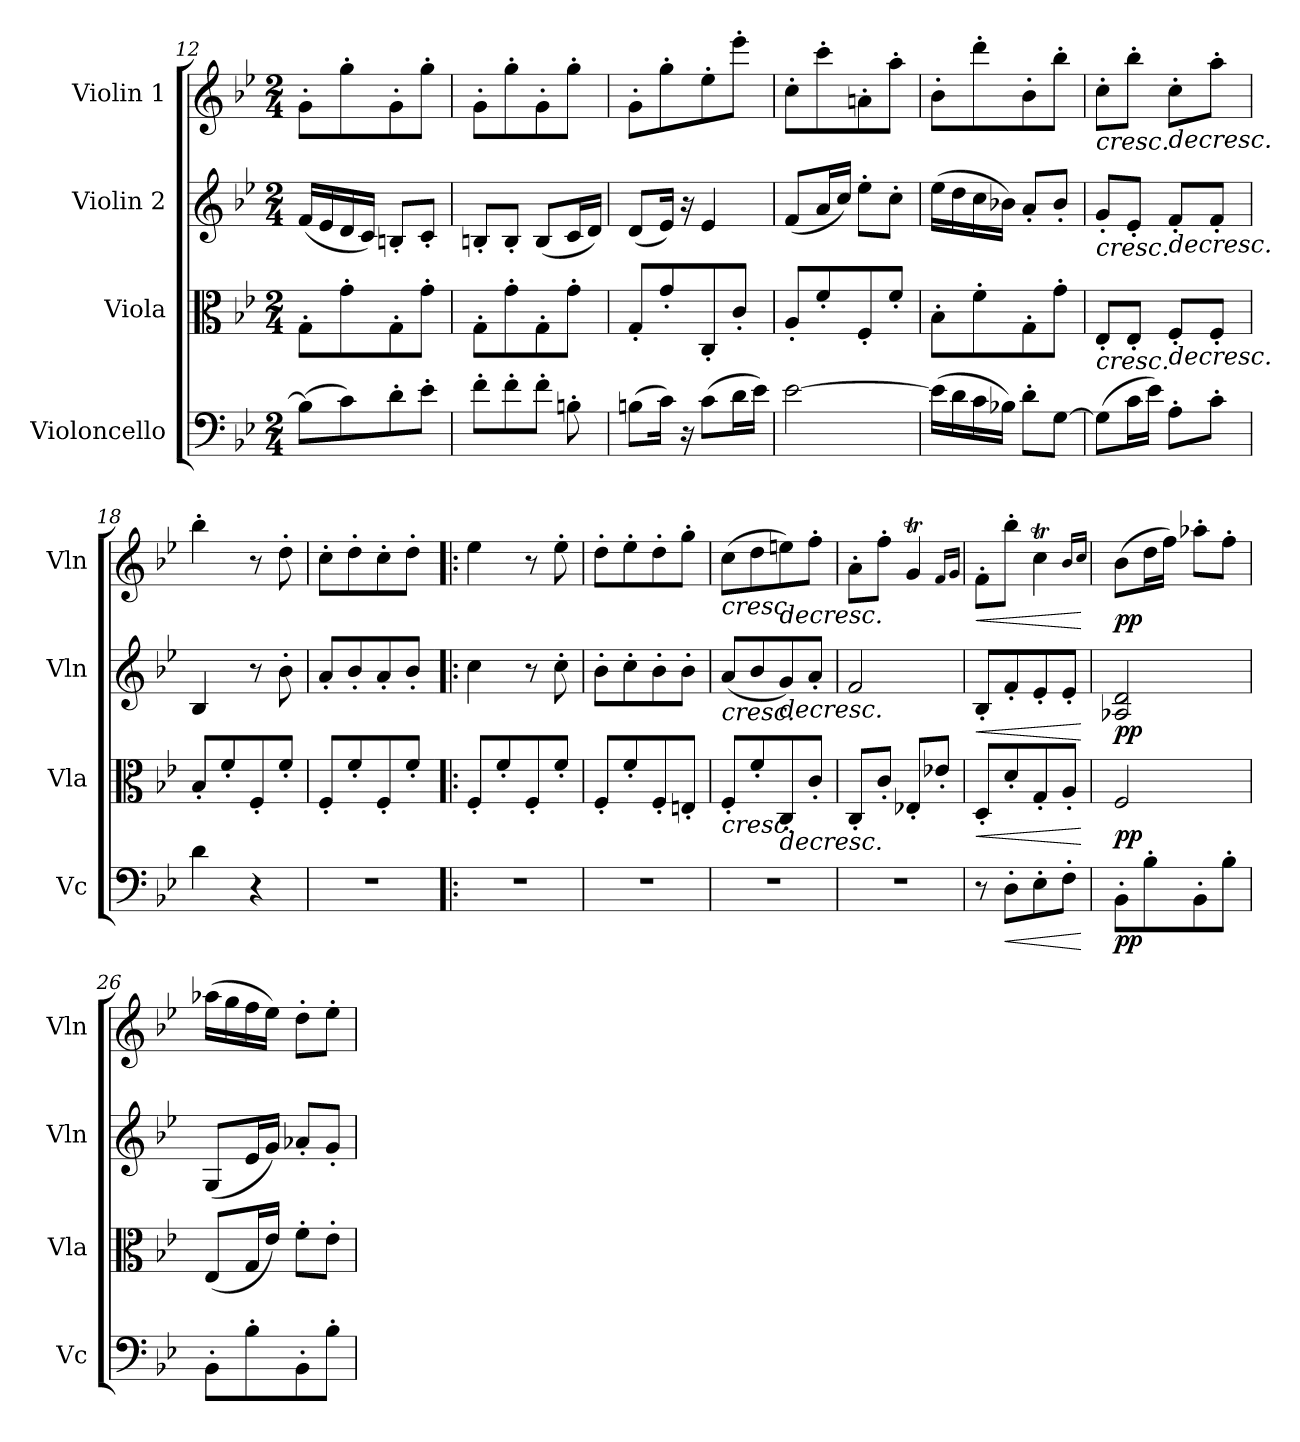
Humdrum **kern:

**kern	**dynam	**kern	**dynam	**kern	**dynam	**kern	**dynam
*part4	*part4	*part3	*part3	*part2	*part2	*part1	*part1
*staff4	*staff4	*staff3	*staff3	*staff2	*staff2	*staff1	*staff1
*I"Violoncello	*	*I"Viola	*	*I"Violin 2	*	*I"Violin 1	*
*I'Vc	*	*I'Vla	*	*I'Vln	*	*I'Vln	*
*clefF4	*	*clefC3	*	*clefG2	*	*clefG2	*
*k[b-e-]	*	*k[b-e-]	*	*k[b-e-]	*	*k[b-e-]	*
*M2/4	*	*M2/4	*	*M2/4	*	*M2/4	*
=12	=12	=12	=12	=12	=12	=12	=12
(8B\L]	.	8G'\L	.	(16f/LL	.	8g'\L	.
.	.	.	.	16e-/	.	.	.
8c\)	.	8g'\	.	16d/	.	8gg'\	.
.	.	.	.	16c/JJ)	.	.	.
8d'\	.	8G'\	.	8Bn'/L	.	8g'\	.
8e-'\J	.	8g'\J	.	8c'/J	.	8gg'\J	.
=13	=13	=13	=13	=13	=13	=13	=13
8f'\L	.	8G'\L	.	8Bn'/L	.	8g'\L	.
8f'\	.	8g'\	.	8B'/J	.	8gg'\	.
8f'\J	.	8G'\	.	(8B/L	.	8g'\	.
8Bn'\	.	8g'\J	.	16c/L	.	8gg'\J	.
.	.	.	.	16d/JJ)	.	.	.
=14	=14	=14	=14	=14	=14	=14	=14
(8Bn\L	.	8G'/L	.	(8d/L	.	8g'\L	.
16c\Jk)	.	8g'/	.	16e-/Jk)	.	8gg'\	.
16r	.	.	.	16r	.	.	.
(8c\L	.	8C'/	.	4e-/	.	8ee-'\	.
16d\L	.	8c'/J	.	.	.	8eee-'\J	.
16e-\JJ)	.	.	.	.	.	.	.
!!LO:LB:g=z
=15	=15	=15	=15	=15	=15	=15	=15
[2e-\	.	8A'/L	.	(8f/L	.	8cc'\L	.
.	.	8f'/	.	16a/L	.	8ccc'\	.
.	.	.	.	16cc/JJ)	.	.	.
.	.	8F'/	.	8ee-'\L	.	8an'\	.
.	.	8f'/J	.	8cc'\J	.	8aa'\J	.
=16	=16	=16	=16	=16	=16	=16	=16
(16e-\LL]	.	8B-'\L	.	(16ee-\LL	.	8b-'\L	.
16d\	.	.	.	16dd\	.	.	.
16c\	.	8f'\	.	16cc\	.	8ddd'\	.
16B-X\JJ)	.	.	.	16b-X\JJ)	.	.	.
8d'\L	.	8G'\	.	8a'/L	.	8b-'\	.
[8G\J	.	8g'\J	.	8b-'/J	.	8bb-'\J	.
=17	=17	=17	=17	=17	=17	=17	=17
!	!	!	!LO:HP:b	!	!LO:HP:b	!	!LO:HP:b
(8G\L]	.	8E-'/L	<	8g'/L	<	8cc'\L	<
16c\L	.	8E-'/J	.	8e-'/J	.	8bb-'\J	.
16e-\JJ)	.	.	.	.	.	.	.
!	!	!	!LO:HP:b	!	!LO:HP:b	!	!LO:HP:b
8A'\L	.	8F'/L	>	8f'/L	>	8cc'\L	>
8c'\J	.	8F'/J	.	8f'/J	.	8aa'\J	.
.	.	.	[	.	[	.	[
=18	=18	=18	=18	=18	=18	=18	=18
4d\	.	8B-'/L	.	4B-/	.	4bb-'\	.
.	.	8f'/	.	.	.	.	.
4r	.	8F'/	.	8r	.	8r	.
.	.	8f'/J	.	8b-'\	.	8dd'\	.
=19	=19	=19	=19	=19	=19	=19	=19
2r	.	8F'/L	.	8a'/L	.	8cc'\L	.
.	.	8f'/	.	8b-'/	.	8dd'\	.
.	.	8F'/	.	8a'/	.	8cc'\	.
.	.	8f'/J	.	8b-'/J	.	8dd'\J	.
=20!|:	=20!|:	=20!|:	=20!|:	=20!|:	=20!|:	=20!|:	=20!|:
2r	.	8F'/L	.	4cc\	.	4ee-\	.
.	.	8f'/	.	.	.	.	.
.	.	8F'/	.	8r	.	8r	.
.	.	8f'/J	.	8cc'\	.	8ee-'\	.
=21	=21	=21	=21	=21	=21	=21	=21
2r	.	8F'/L	.	8b-'\L	.	8dd'\L	.
.	.	8f'/	.	8cc'\	.	8ee-'\	.
.	.	8F'/	.	8b-'\	.	8dd'\	.
.	.	8En'/J	.	8b-'\J	.	8gg'\J	.
=22	=22	=22	=22	=22	=22	=22	=22
!	!	!	!LO:HP:b	!	!LO:HP:b	!	!LO:HP:b
2r	.	8F'/L	<	(8a/L	<	(8cc\L	<
.	.	8f'/	.	8b-/	.	8dd\	.
!	!	!	!LO:HP:n=1:b	!	!LO:HP:n=1:b	!	!LO:HP:n=1:b
.	.	8C'/	] >	8g/)	] >	8een\)	] >
.	.	8c'/J	.	8a'/J	.	8ff'\J	.
.	.	.	[	.	[	.	[
!!LO:LB:g=z
=23	=23	=23	=23	=23	=23	=23	=23
2r	.	8C'/L	.	2f/	.	8a'\L	.
.	.	8c'/J	.	.	.	8ff'\J	.
.	.	8E-X'/L	.	.	.	4gT/	.
.	.	8e-X'/J	.	.	.	.	.
.	.	.	.	.	.	16qf/LL	.
.	.	.	.	.	.	16qg/JJ	.
!!LO:LB:g=z
=24	=24	=24	=24	=24	=24	=24	=24
!	!	!	!LO:HP:b	!	!LO:HP:b	!	!LO:HP:b
8r	.	8D'/L	<	8B-'/L	<	8f'\L	<
!	!LO:HP:b	!	!	!	!	!	!
8D'\L	<	8d'/	.	8f'/	.	8bb-'\J	.
8E-'\	.	8G'/	]	8e-'/	]	4ccT\	]
8F'\J	.	8A'/J	.	8e-'/J	.	.	.
.	.	.	.	.	.	16qb-/LL	.
.	.	.	.	.	.	16qcc/JJ	.
.	[	.	[	.	[	.	[
=25	=25	=25	=25	=25	=25	=25	=25
!	!LO:DY:b	!	!LO:DY:b	!	!LO:DY:b	!	!LO:DY:b
8BB-'\L	pp	2F/	pp	2A-X/ 2d/	pp	(8b-\L	pp
8B-'\	.	.	.	.	.	16dd\L	.
.	.	.	.	.	.	16ff\JJ)	.
8BB-'\	.	.	.	.	.	8aa-X'\L	.
8B-'\J	.	.	.	.	.	8ff'\J	.
=26	=26	=26	=26	=26	=26	=26	=26
8BB-'\L	.	(8E-/L	.	(8G/L	.	(16aa-X\LL	.
.	.	.	.	.	.	16gg\	.
8B-'\	.	16G/L	.	16e-/L	.	16ff\	.
.	.	16e-/JJ)	.	16g/JJ)	.	16ee-\JJ)	.
8BB-'\	.	8f'\L	.	8a-X'/L	.	8dd'\L	.
8B-'\J	.	8e-'\J	.	8g'/J	.	8ee-'\J	.
=	=	=	=	=	=	=	=
*-	*-	*-	*-	*-	*-	*-	*-
